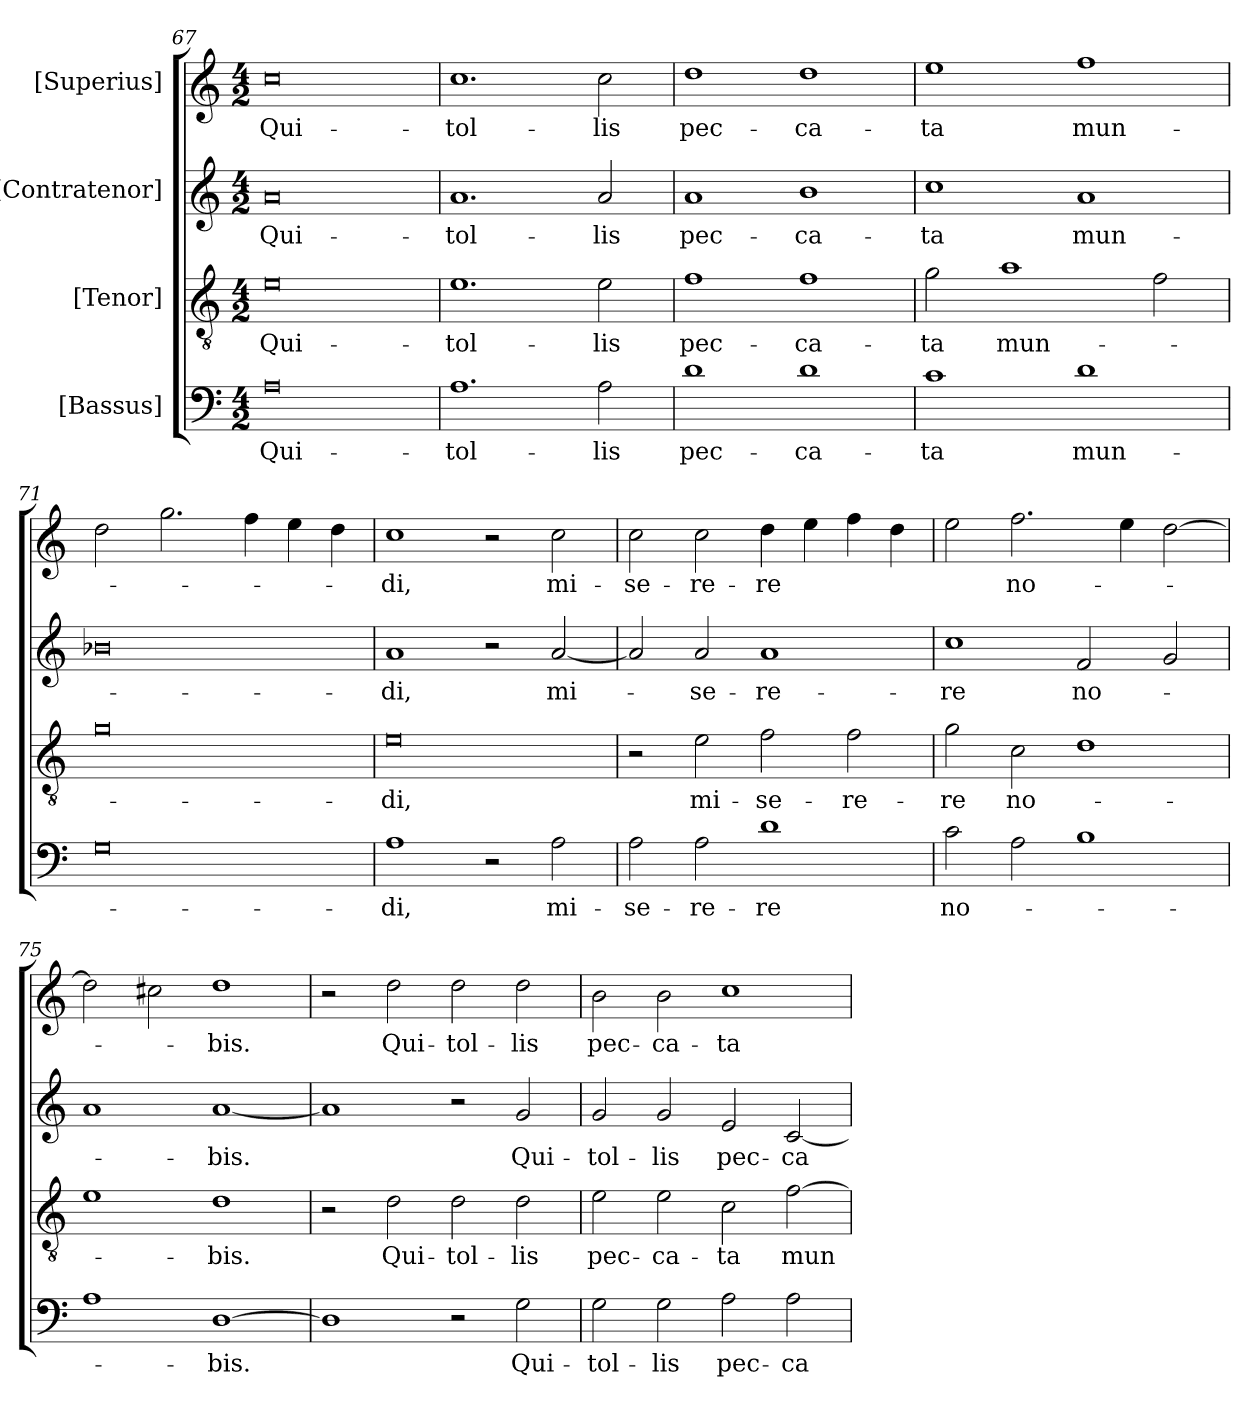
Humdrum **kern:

**kern	**text	**kern	**text	**kern	**text	**kern	**text
*part4	*part4	*part3	*part3	*part2	*part2	*part1	*part1
*staff4	*staff4	*staff3	*staff3	*staff2	*staff2	*staff1	*staff1
*I"[Bassus]	*	*I"[Tenor]	*	*I"[Contratenor]	*	*I"[Superius]	*
*clefF4	*	*clefGv2	*	*clefG2	*	*clefG2	*
*k[]	*	*k[]	*	*k[]	*	*k[]	*
*M4/2	*	*M4/2	*	*M4/2	*	*M4/2	*
=67	=67	=67	=67	=67	=67	=67	=67
0A\	Qui-	0e\	Qui-	0a/	Qui-	0cc\	Qui-
=68	=68	=68	=68	=68	=68	=68	=68
1.A\	tol-	1.e\	tol-	1.a/	tol-	1.cc\	tol-
2A\	-lis	2e\	-lis	2a/	-lis	2cc\	-lis
=69	=69	=69	=69	=69	=69	=69	=69
1d\	pec-	1f\	pec-	1a/	pec-	1dd\	pec-
1d\	-ca-	1f\	-ca-	1b\	-ca-	1dd\	-ca-
=70	=70	=70	=70	=70	=70	=70	=70
1c\	-ta	2g\	-ta	1cc\	-ta	1ee\	-ta
.	.	1a\	mun-	.	.	.	.
1d\	mun-	.	.	1a/	mun-	1ff\	mun-
.	.	2f\	.	.	.	.	.
=71	=71	=71	=71	=71	=71	=71	=71
0G\	.	0g\	.	0b-X\	.	2dd\	.
.	.	.	.	.	.	2.gg\	.
.	.	.	.	.	.	4ff\	.
.	.	.	.	.	.	4ee\	.
.	.	.	.	.	.	4dd\	.
=72	=72	=72	=72	=72	=72	=72	=72
1A\	-di,	0e\	-di,	1a/	-di,	1cc\	-di,
2r	.	.	.	2r	.	2r	.
2A\	mi-	.	.	[2a/	mi-	2cc\	mi-
=73	=73	=73	=73	=73	=73	=73	=73
2A\	-se-	2r	.	2a/]	.	2cc\	-se-
2A\	-re-	2e\	mi-	2a/	-se-	2cc\	-re-
1d\	-re	2f\	-se-	1a/	-re-	4dd\	-re
.	.	.	.	.	.	4ee\	.
.	.	2f\	-re-	.	.	4ff\	.
.	.	.	.	.	.	4dd\	.
=74	=74	=74	=74	=74	=74	=74	=74
2c\	no-	2g\	-re	1cc\	-re	2ee\	.
2A\	.	2c\	no-	.	.	2.ff\	no-
1B\	.	1d\	.	2f/	no-	.	.
.	.	.	.	.	.	4ee\	.
.	.	.	.	2g/	.	[2dd\	.
=75	=75	=75	=75	=75	=75	=75	=75
1A\	.	1e\	.	1a/	.	2dd\]	.
.	.	.	.	.	.	2cc#X\	.
[1D\	-bis.	1d\	-bis.	[1a/	-bis.	1dd\	-bis.
=76	=76	=76	=76	=76	=76	=76	=76
1D\]	.	2r	.	1a/]	.	2r	.
.	.	2d\	Qui-	.	.	2dd\	Qui-
2r	.	2d\	tol-	2r	.	2dd\	tol-
2G\	Qui-	2d\	-lis	2g/	Qui-	2dd\	-lis
=77	=77	=77	=77	=77	=77	=77	=77
2G\	tol-	2e\	pec-	2g/	tol-	2b\	pec-
2G\	-lis	2e\	-ca-	2g/	-lis	2b\	-ca-
2A\	pec-	2c\	-ta	2e/	pec-	1cc\	-ta
2A\	-ca-	[2f\	mun-	[2c/	-ca-	.	.
=	=	=	=	=	=	=	=
*-	*-	*-	*-	*-	*-	*-	*-
